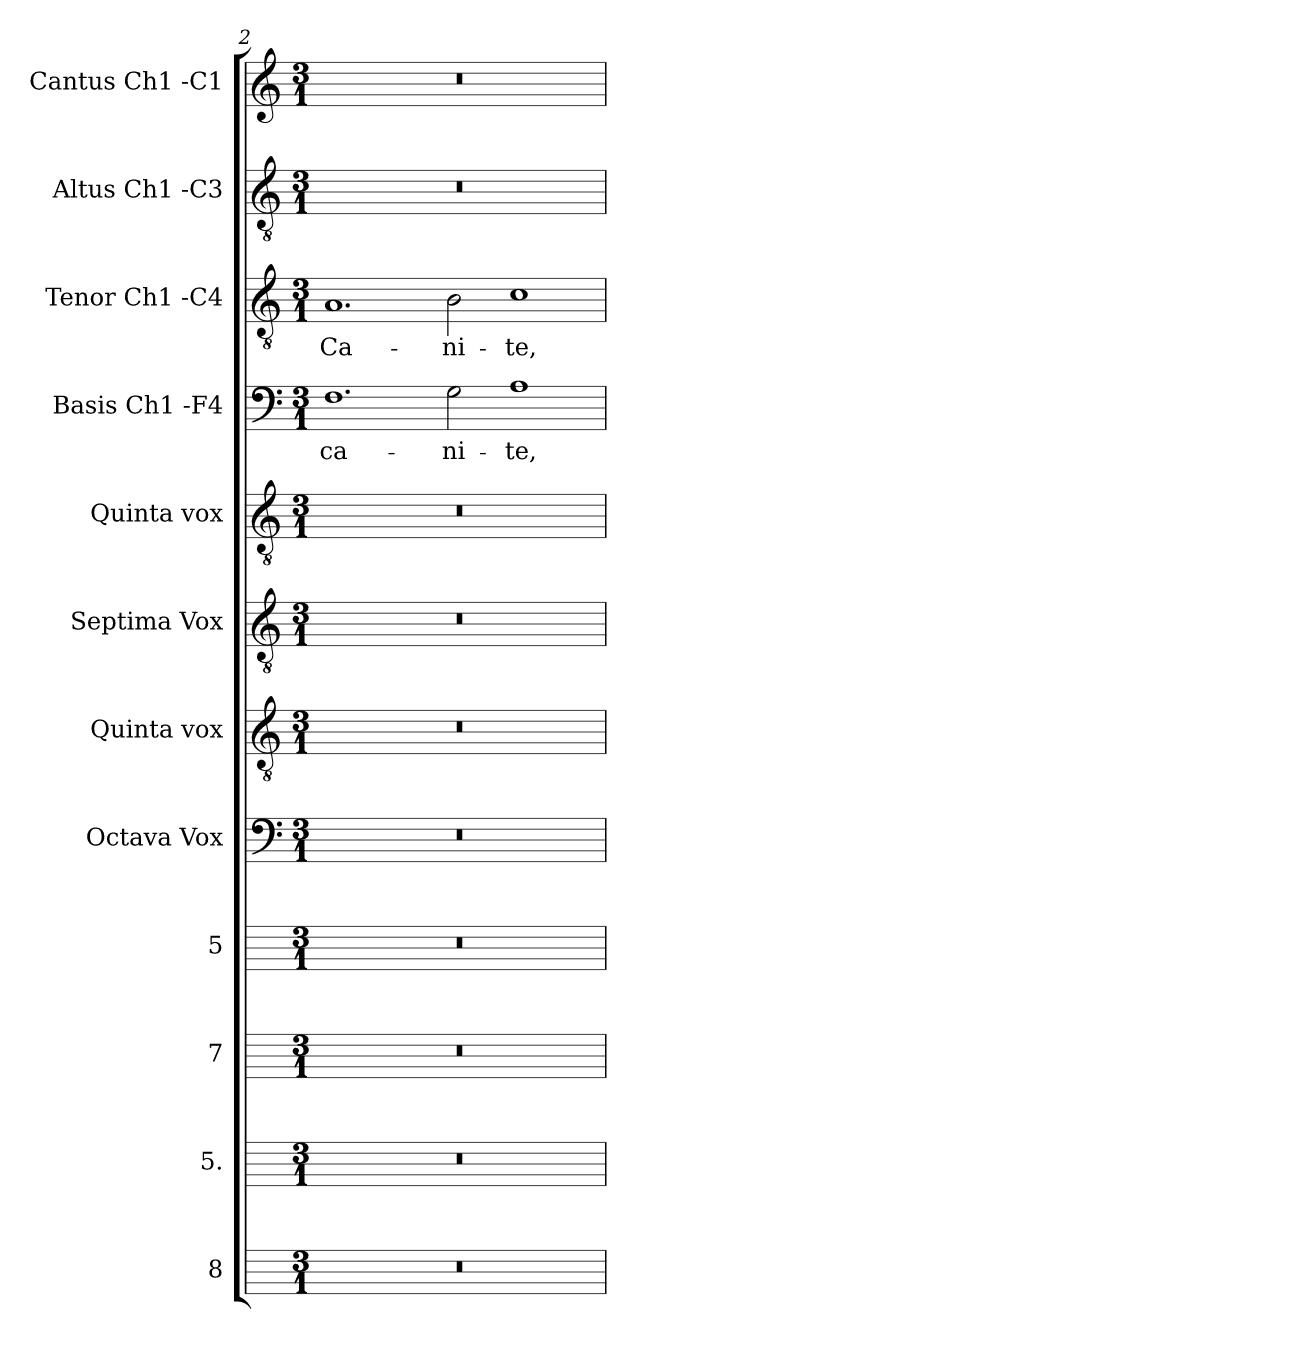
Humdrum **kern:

**kern	**kern	**kern	**kern	**kern	**kern	**kern	**kern	**kern	**text	**kern	**text	**kern	**kern
*part12	*part11	*part10	*part9	*part8	*part7	*part6	*part5	*part4	*part4	*part3	*part3	*part2	*part1
*staff12	*staff11	*staff10	*staff9	*staff8	*staff7	*staff6	*staff5	*staff4	*staff4	*staff3	*staff3	*staff2	*staff1
*I"8	*I"5.	*I"7	*I"5	*I"Octava  Vox	*I"Quinta  vox	*I"Septima  Vox	*I"Quinta  vox	*I"Basis  Ch1 -F4	*	*I"Tenor  Ch1 -C4	*	*I"Altus  Ch1 -C3	*I"Cantus  Ch1 -C1
*	*	*	*	*	*	*	*	*I'B	*	*I'T	*	*I'A	*I'C
*	*	*	*	*clefF4	*clefGv2	*clefGv2	*clefGv2	*clefF4	*	*clefGv2	*	*clefGv2	*clefG2
*k[]	*k[]	*k[]	*k[]	*k[]	*k[]	*k[]	*k[]	*k[]	*	*k[]	*	*k[]	*k[]
*C:	*C:	*C:	*C:	*C:	*C:	*C:	*C:	*C:	*	*C:	*	*C:	*C:
*M3/1	*M3/1	*M3/1	*M3/1	*M3/1	*M3/1	*M3/1	*M3/1	*M3/1	*	*M3/1	*	*M3/1	*M3/1
=2	=2	=2	=2	=2	=2	=2	=2	=2	=2	=2	=2	=2	=2
!	!	!	!	!	!	!	!	!	!LO:LY:b:cj	!	!LO:LY:b:cj	!	!
0.r	0.r	0.r	0.r	0.r	0.r	0.r	0.r	1.F	ca-	1.A	Ca-	0.r	0.r
!	!	!	!	!	!	!	!	!	!LO:LY:b:cj	!	!LO:LY:b:cj	!	!
.	.	.	.	.	.	.	.	2G\	-ni-	2B\	-ni-	.	.
!	!	!	!	!	!	!	!	!	!LO:LY:b:cj	!	!LO:LY:b:cj	!	!
.	.	.	.	.	.	.	.	1A	-te,	1c	-te,	.	.
=	=	=	=	=	=	=	=	=	=	=	=	=	=
*-	*-	*-	*-	*-	*-	*-	*-	*-	*-	*-	*-	*-	*-
